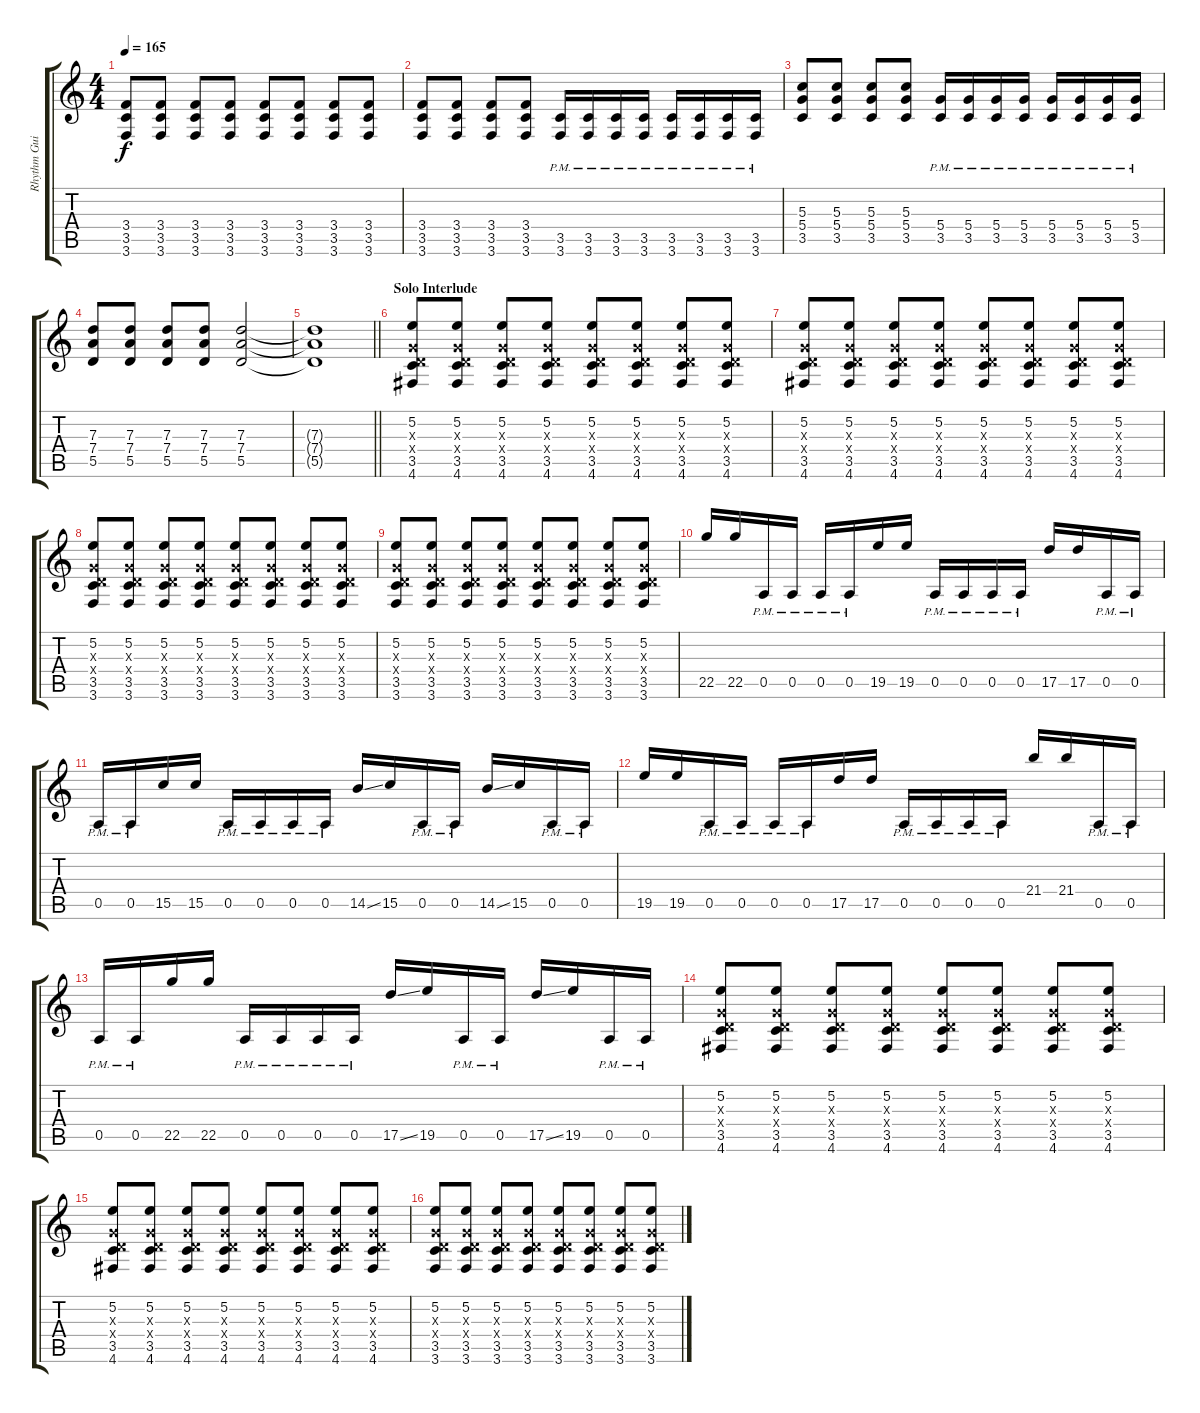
\track ("Rhythm Guitar 2" "Rhythm Gui") {instrument distortionguitar}
\staff {score tabs}
\tuning (E4 B3 G3 D3 A2 D2) {hide}
\ts (4 4)
\tempo 165
\clef g2
\ks c
(3.4 3.5 3.6).8{dy f} (3.4 3.5 3.6).8 (3.4 3.5 3.6).8 (3.4 3.5 3.6).8 (3.4 3.5 3.6).8 (3.4 3.5 3.6).8 (3.4 3.5 3.6).8 (3.4 3.5 3.6).8 |
(3.4 3.5 3.6).8 (3.4 3.5 3.6).8 (3.4 3.5 3.6).8 (3.4 3.5 3.6).8 (3.5{pm} 3.6{pm}).16 (3.5{pm} 3.6{pm}).16 (3.5{pm} 3.6{pm}).16 (3.5{pm} 3.6{pm}).16 (3.5{pm} 3.6{pm}).16 (3.5{pm} 3.6{pm}).16 (3.5{pm} 3.6{pm}).16 (3.5{pm} 3.6{pm}).16 |
(5.3 5.4 3.5).8 (5.3 5.4 3.5).8 (5.3 5.4 3.5).8 (5.3 5.4 3.5).8 (5.4{pm} 3.5{pm}).16 (5.4{pm} 3.5{pm}).16 (5.4{pm} 3.5{pm}).16 (5.4{pm} 3.5{pm}).16 (5.4{pm} 3.5{pm}).16 (5.4{pm} 3.5{pm}).16 (5.4{pm} 3.5{pm}).16 (5.4{pm} 3.5{pm}).16 |
(7.3 7.4 5.5).8 (7.3 7.4 5.5).8 (7.3 7.4 5.5).8 (7.3 7.4 5.5).8 (7.3 7.4 5.5).2 |
\barLineRight lightlight
(7.3{t} 7.4{t} 5.5{t}).1 |
\section ("" "Solo Interlude")
(5.2 0.3{x} 0.4{x} 3.5 4.6).8 (5.2 0.3{x} 0.4{x} 3.5 4.6).8 (5.2 0.3{x} 0.4{x} 3.5 4.6).8 (5.2 0.3{x} 0.4{x} 3.5 4.6).8 (5.2 0.3{x} 0.4{x} 3.5 4.6).8 (5.2 0.3{x} 0.4{x} 3.5 4.6).8 (5.2 0.3{x} 0.4{x} 3.5 4.6).8 (5.2 0.3{x} 0.4{x} 3.5 4.6).8 |
(5.2 0.3{x} 0.4{x} 3.5 4.6).8 (5.2 0.3{x} 0.4{x} 3.5 4.6).8 (5.2 0.3{x} 0.4{x} 3.5 4.6).8 (5.2 0.3{x} 0.4{x} 3.5 4.6).8 (5.2 0.3{x} 0.4{x} 3.5 4.6).8 (5.2 0.3{x} 0.4{x} 3.5 4.6).8 (5.2 0.3{x} 0.4{x} 3.5 4.6).8 (5.2 0.3{x} 0.4{x} 3.5 4.6).8 |
(5.2 0.3{x} 0.4{x} 3.5 3.6).8 (5.2 0.3{x} 0.4{x} 3.5 3.6).8 (5.2 0.3{x} 0.4{x} 3.5 3.6).8 (5.2 0.3{x} 0.4{x} 3.5 3.6).8 (5.2 0.3{x} 0.4{x} 3.5 3.6).8 (5.2 0.3{x} 0.4{x} 3.5 3.6).8 (5.2 0.3{x} 0.4{x} 3.5 3.6).8 (5.2 0.3{x} 0.4{x} 3.5 3.6).8 |
(5.2 0.3{x} 0.4{x} 3.5 3.6).8 (5.2 0.3{x} 0.4{x} 3.5 3.6).8 (5.2 0.3{x} 0.4{x} 3.5 3.6).8 (5.2 0.3{x} 0.4{x} 3.5 3.6).8 (5.2 0.3{x} 0.4{x} 3.5 3.6).8 (5.2 0.3{x} 0.4{x} 3.5 3.6).8 (5.2 0.3{x} 0.4{x} 3.5 3.6).8 (5.2 0.3{x} 0.4{x} 3.5 3.6).8 |
22.5.16 22.5.16 0.5{pm}.16 0.5{pm}.16 0.5{pm}.16 0.5{pm}.16 19.5.16 19.5.16 0.5{pm}.16 0.5{pm}.16 0.5{pm}.16 0.5{pm}.16 17.5.16 17.5.16 0.5{pm}.16 0.5{pm}.16 |
0.5{pm}.16 0.5{pm}.16 15.5.16 15.5.16 0.5{pm}.16 0.5{pm}.16 0.5{pm}.16 0.5{pm}.16 14.5{ss}.16 15.5.16 0.5{pm}.16 0.5{pm}.16 14.5{ss}.16 15.5.16 0.5{pm}.16 0.5{pm}.16 |
19.5.16 19.5.16 0.5{pm}.16 0.5{pm}.16 0.5{pm}.16 0.5{pm}.16 17.5.16 17.5.16 0.5{pm}.16 0.5{pm}.16 0.5{pm}.16 0.5{pm}.16 21.4.16 21.4.16 0.5{pm}.16 0.5{pm}.16 |
0.5{pm}.16 0.5{pm}.16 22.5.16 22.5.16 0.5{pm}.16 0.5{pm}.16 0.5{pm}.16 0.5{pm}.16 17.5{ss}.16 19.5.16 0.5{pm}.16 0.5{pm}.16 17.5{ss}.16 19.5.16 0.5{pm}.16 0.5{pm}.16 |
(5.2 0.3{x} 0.4{x} 3.5 4.6).8 (5.2 0.3{x} 0.4{x} 3.5 4.6).8 (5.2 0.3{x} 0.4{x} 3.5 4.6).8 (5.2 0.3{x} 0.4{x} 3.5 4.6).8 (5.2 0.3{x} 0.4{x} 3.5 4.6).8 (5.2 0.3{x} 0.4{x} 3.5 4.6).8 (5.2 0.3{x} 0.4{x} 3.5 4.6).8 (5.2 0.3{x} 0.4{x} 3.5 4.6).8 |
(5.2 0.3{x} 0.4{x} 3.5 4.6).8 (5.2 0.3{x} 0.4{x} 3.5 4.6).8 (5.2 0.3{x} 0.4{x} 3.5 4.6).8 (5.2 0.3{x} 0.4{x} 3.5 4.6).8 (5.2 0.3{x} 0.4{x} 3.5 4.6).8 (5.2 0.3{x} 0.4{x} 3.5 4.6).8 (5.2 0.3{x} 0.4{x} 3.5 4.6).8 (5.2 0.3{x} 0.4{x} 3.5 4.6).8 |
(5.2 0.3{x} 0.4{x} 3.5 3.6).8 (5.2 0.3{x} 0.4{x} 3.5 3.6).8 (5.2 0.3{x} 0.4{x} 3.5 3.6).8 (5.2 0.3{x} 0.4{x} 3.5 3.6).8 (5.2 0.3{x} 0.4{x} 3.5 3.6).8 (5.2 0.3{x} 0.4{x} 3.5 3.6).8 (5.2 0.3{x} 0.4{x} 3.5 3.6).8 (5.2 0.3{x} 0.4{x} 3.5 3.6).8
